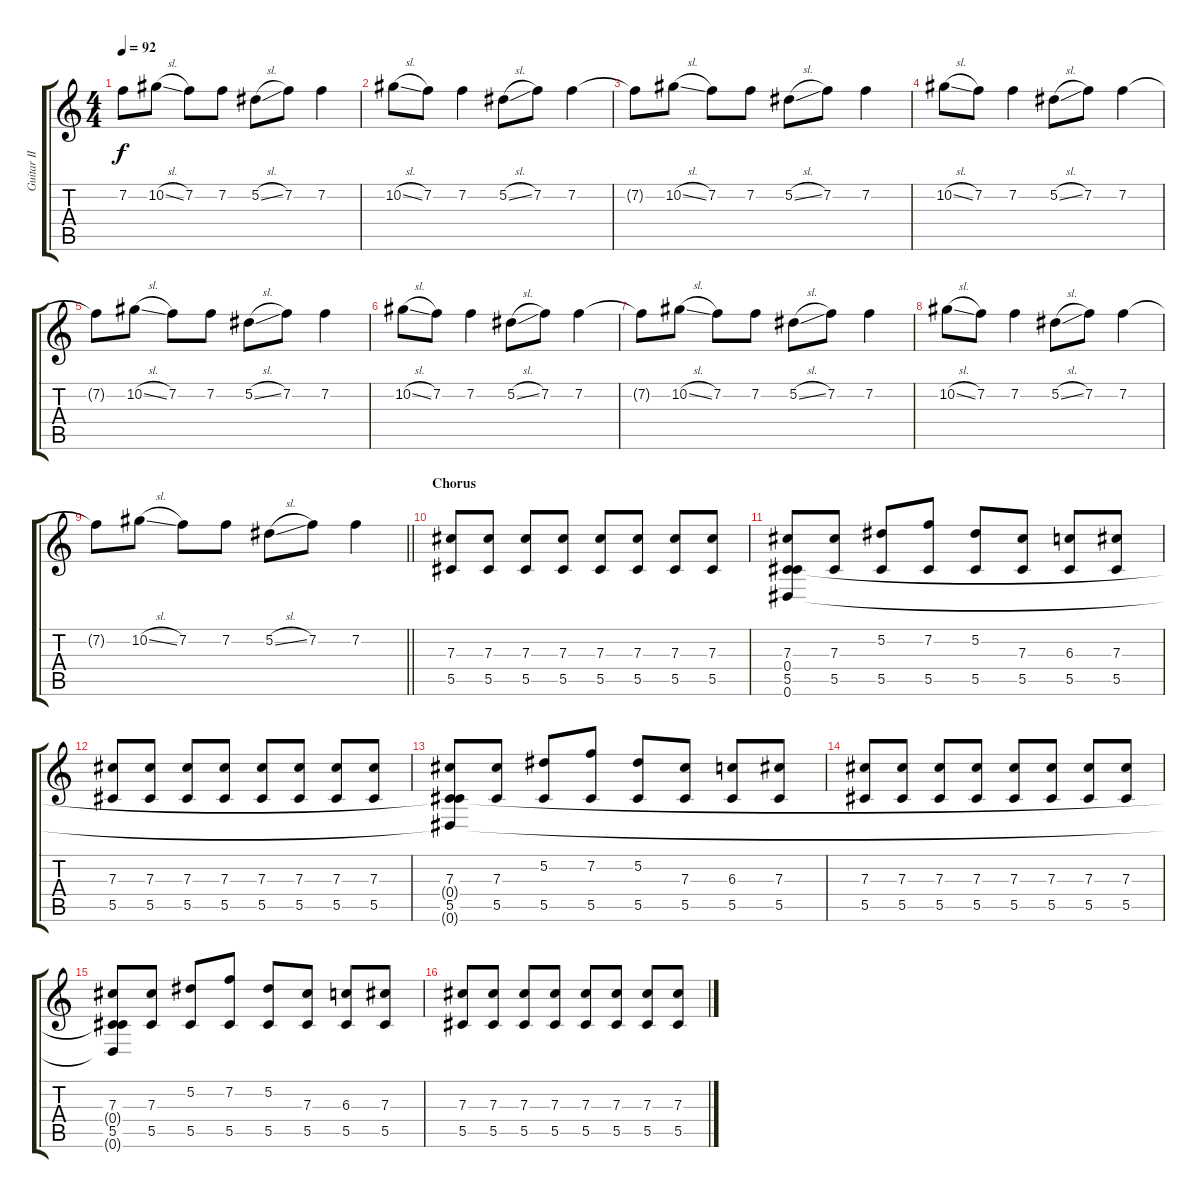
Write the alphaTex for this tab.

\track ("Guitar II" "Guitar II") {instrument electricguitarjazz}
\staff {score tabs}
\tuning (Eb4 Bb3 Gb3 Db3 Ab2 Eb2) {hide}
\ts (4 4)
\tempo 92
\clef g2
\ks c
7.2{t}.8{dy f} 10.2{sl}.8 7.2.8 7.2.8 5.2{sl}.8 7.2.8 7.2.4 |
10.2{sl}.8 7.2.8 7.2.4 5.2{sl}.8 7.2.8 7.2.4 |
7.2{t}.8 10.2{sl}.8 7.2.8 7.2.8 5.2{sl}.8 7.2.8 7.2.4 |
10.2{sl}.8 7.2.8 7.2.4 5.2{sl}.8 7.2.8 7.2.4 |
7.2{t}.8 10.2{sl}.8 7.2.8 7.2.8 5.2{sl}.8 7.2.8 7.2.4 |
10.2{sl}.8 7.2.8 7.2.4 5.2{sl}.8 7.2.8 7.2.4 |
7.2{t}.8 10.2{sl}.8 7.2.8 7.2.8 5.2{sl}.8 7.2.8 7.2.4 |
10.2{sl}.8 7.2.8 7.2.4 5.2{sl}.8 7.2.8 7.2.4 |
\barLineRight lightlight
7.2{t}.8 10.2{sl}.8 7.2.8 7.2.8 5.2{sl}.8 7.2.8 7.2.4 |
\section ("" "Chorus")
(7.3 5.5).8 (7.3 5.5).8 (7.3 5.5).8 (7.3 5.5).8 (7.3 5.5).8 (7.3 5.5).8 (7.3 5.5).8 (7.3 5.5).8 |
(7.3 0.4 5.5 0.6).8 (7.3 5.5).8 (5.2 5.5).8 (7.2 5.5).8 (5.2 5.5).8 (7.3 5.5).8 (6.3 5.5).8 (7.3 5.5).8 |
(7.3 5.5).8 (7.3 5.5).8 (7.3 5.5).8 (7.3 5.5).8 (7.3 5.5).8 (7.3 5.5).8 (7.3 5.5).8 (7.3 5.5).8 |
(7.3 0.4{t} 5.5 0.6{t}).8 (7.3 5.5).8 (5.2 5.5).8 (7.2 5.5).8 (5.2 5.5).8 (7.3 5.5).8 (6.3 5.5).8 (7.3 5.5).8 |
(7.3 5.5).8 (7.3 5.5).8 (7.3 5.5).8 (7.3 5.5).8 (7.3 5.5).8 (7.3 5.5).8 (7.3 5.5).8 (7.3 5.5).8 |
(7.3 0.4{t} 5.5 0.6{t}).8 (7.3 5.5).8 (5.2 5.5).8 (7.2 5.5).8 (5.2 5.5).8 (7.3 5.5).8 (6.3 5.5).8 (7.3 5.5).8 |
(7.3 5.5).8 (7.3 5.5).8 (7.3 5.5).8 (7.3 5.5).8 (7.3 5.5).8 (7.3 5.5).8 (7.3 5.5).8 (7.3 5.5).8
